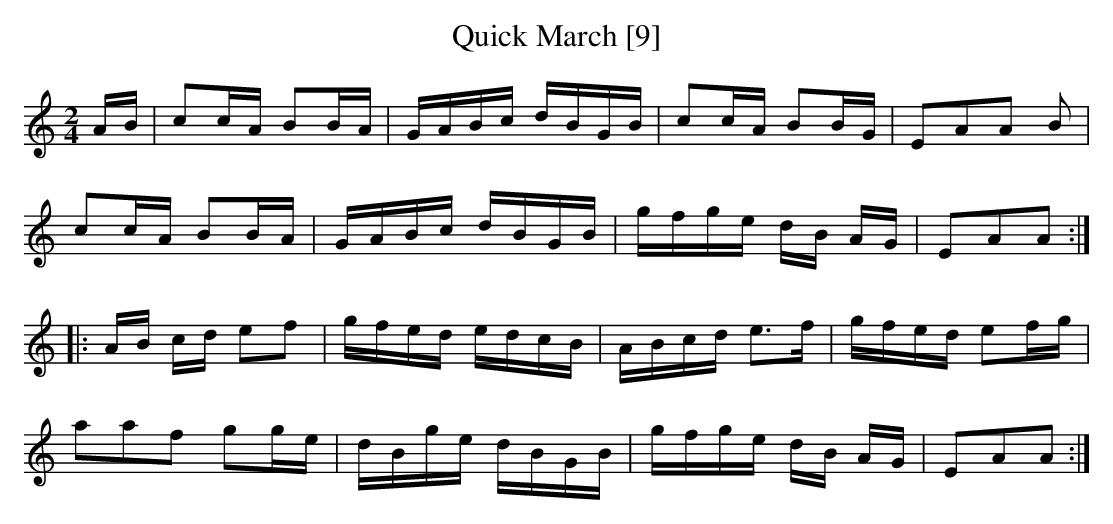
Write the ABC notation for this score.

X:1
T:Quick March [9]
M:2/4
L:1/8
K:Amin
A/B/|cc/A/ BB/A/|G/A/B/c/ d/B/G/B/|cc/A/ BB/G/|EAA B|
cc/A/ BB/A/|G/A/B/c/ d/B/G/B/|g/f/g/e/ d/B/ A/G/|EAA:|
|:A/B/ c/d/ ef|g/f/e/d/ e/d/c/B/|A/B/c/d/ e>f|g/f/e/d/ ef/g/|
aaf gg/e/|d/B/g/e/ d/B/G/B/|g/f/g/e/ d/B/ A/G/|EAA:|]
